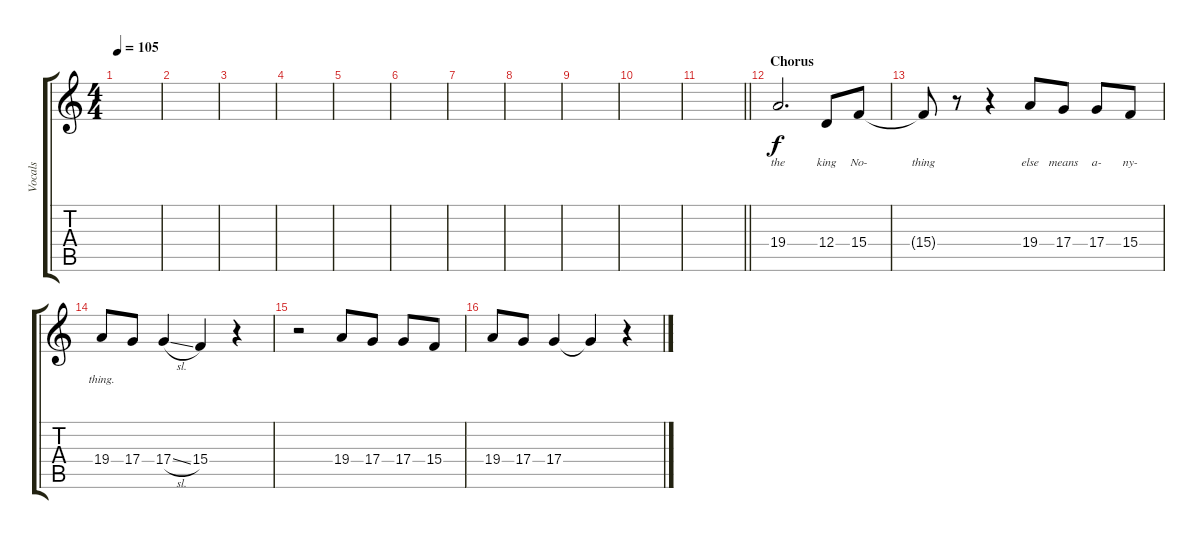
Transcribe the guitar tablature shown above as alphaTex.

\track ("Vocals" "Vocals") {instrument lead6voice}
\staff {score tabs}
\tuning (E4 B3 G3 D3 A2 E2) {hide}
\ts (4 4)
\tempo 105
\clef g2
\ks aminor
|
|
|
|
|
|
|
|
|
|
\barLineRight lightlight
|
\section ("" "Chorus")
19.4.2{d lyrics (0 "the") lyrics (1 "") lyrics (2 "") lyrics (3 "") lyrics (4 "")} 12.4.8{lyrics (0 "king") lyrics (1 "") lyrics (2 "") lyrics (3 "") lyrics (4 "")} 15.4.8{lyrics (0 "No-") lyrics (1 "") lyrics (2 "") lyrics (3 "") lyrics (4 "")} |
15.4{t}.8{lyrics (0 "thing") lyrics (1 "") lyrics (2 "") lyrics (3 "") lyrics (4 "")} r.8 r.4 19.4.8{lyrics (0 "else") lyrics (1 "") lyrics (2 "") lyrics (3 "") lyrics (4 "")} 17.4.8{lyrics (0 "means") lyrics (1 "") lyrics (2 "") lyrics (3 "") lyrics (4 "")} 17.4.8{lyrics (0 "a-") lyrics (1 "") lyrics (2 "") lyrics (3 "") lyrics (4 "")} 15.4.8{lyrics (0 "ny-") lyrics (1 "") lyrics (2 "") lyrics (3 "") lyrics (4 "")} |
19.4.8{lyrics (0 "thing.") lyrics (1 "") lyrics (2 "") lyrics (3 "") lyrics (4 "")} 17.4.8 17.4{sl}.4 15.4.4 r.4 |
r.2 19.4.8 17.4.8 17.4.8 15.4.8 |
19.4.8 17.4.8 17.4.4 17.4{t}.4 r.4
